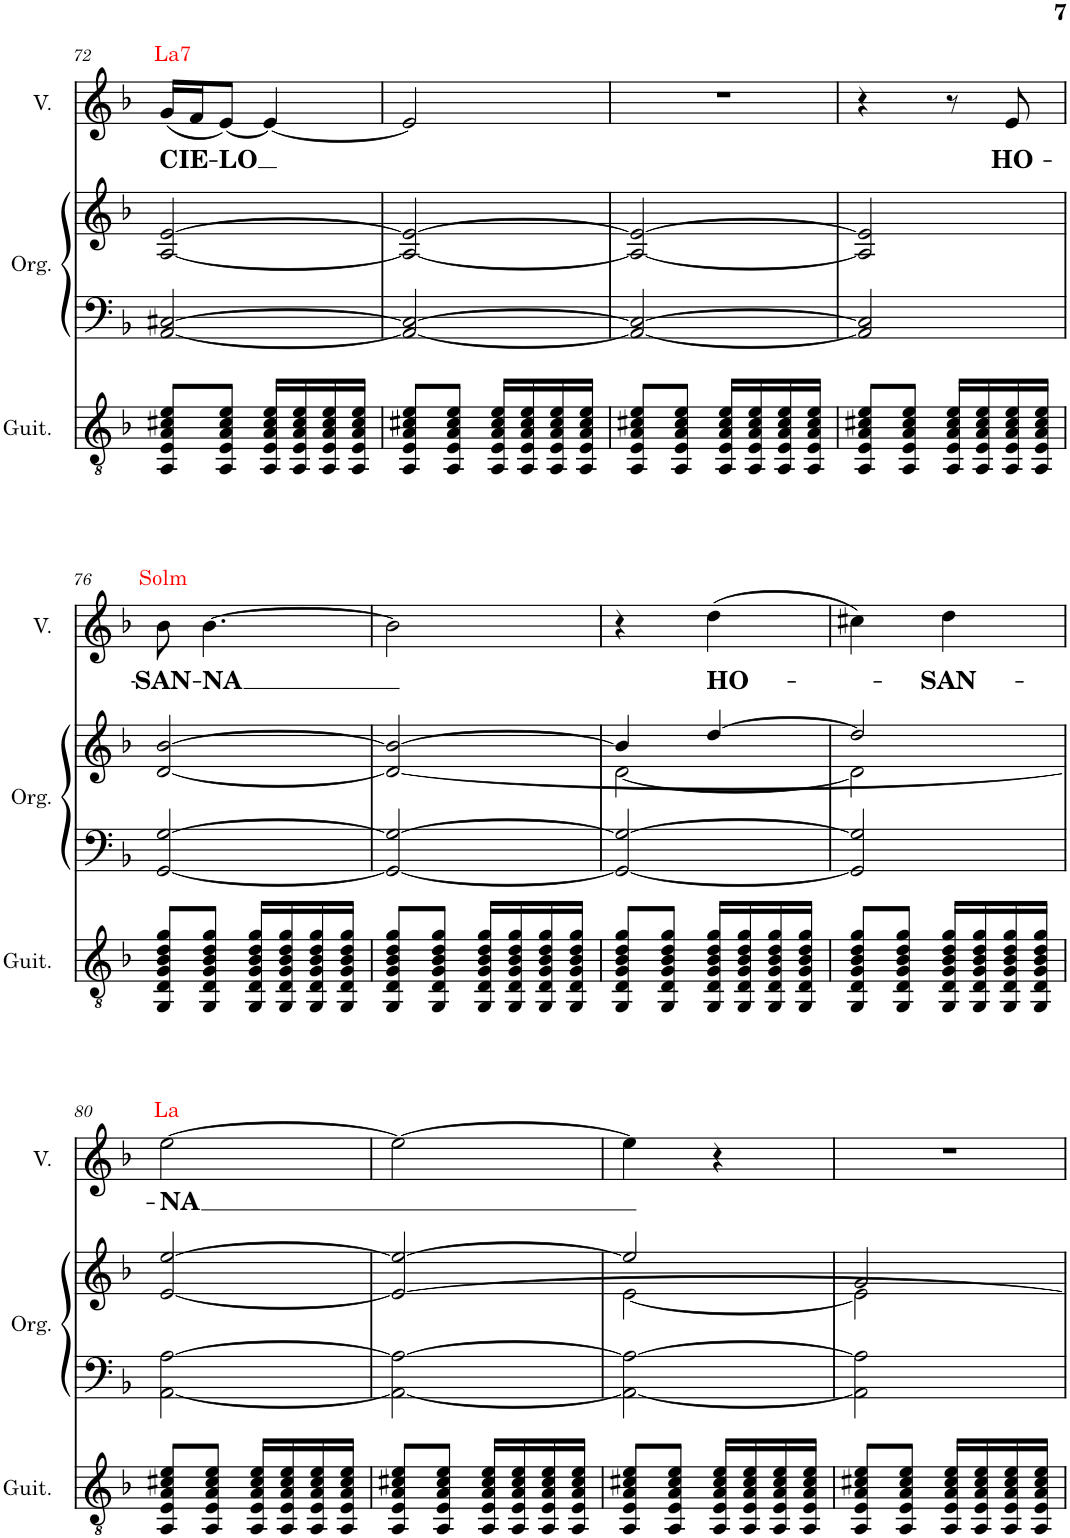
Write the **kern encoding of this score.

**kern	**kern	**kern	**kern	**text	**text
*part3	*part2	*part2	*part1	*part1	*part1
*staff4	*staff3	*staff2	*staff1	*staff1	*staff1
*I"Guitarra clásica	*I"Órgano	*	*I"Voz	*	*
*I'Guit.	*	*	*I'V.	*	*
!!LO:PB:g=z
*clefGv2	*clefF4	*clefG2	*clefG2	*	*
*k[b-]	*k[b-]	*k[b-]	*k[b-]	*	*
*M2/4	*M2/4	*M2/4	*M2/4	*	*
=72	=72	=72	=72	=72	=72
!	!	!	!	!LO:LY:b	!LO:LY:a:color=#FF0000
8AA/ 8E/ 8A/ 8c#X/ 8e/L	[2AA/ [2C#X/	[2A/ [2e/	(16g/LL	CIE-	La7
.	.	.	16f/J	.	.
!	!	!	!	!LO:LY:b	!
8AA/ 8E/ 8A/ 8c#/ 8e/J	.	.	[8e/J)	-LO	.
16AA/ 16E/ 16A/ 16c#/ 16e/LL	.	.	4e/_	.	.
16AA/ 16E/ 16A/ 16c#/ 16e/	.	.	.	.	.
16AA/ 16E/ 16A/ 16c#/ 16e/	.	.	.	.	.
16AA/ 16E/ 16A/ 16c#/ 16e/JJ	.	.	.	.	.
=73	=73	=73	=73	=73	=73
8AA/ 8E/ 8A/ 8c#X/ 8e/L	2AA/_ 2C#/_	2A/_ 2e/_	2e/]	.	.
8AA/ 8E/ 8A/ 8c#/ 8e/J	.	.	.	.	.
16AA/ 16E/ 16A/ 16c#/ 16e/LL	.	.	.	.	.
16AA/ 16E/ 16A/ 16c#/ 16e/	.	.	.	.	.
16AA/ 16E/ 16A/ 16c#/ 16e/	.	.	.	.	.
16AA/ 16E/ 16A/ 16c#/ 16e/JJ	.	.	.	.	.
=74	=74	=74	=74	=74	=74
8AA/ 8E/ 8A/ 8c#X/ 8e/L	2AA/_ 2C#/_	2A/_ 2e/_	2r	.	.
8AA/ 8E/ 8A/ 8c#/ 8e/J	.	.	.	.	.
16AA/ 16E/ 16A/ 16c#/ 16e/LL	.	.	.	.	.
16AA/ 16E/ 16A/ 16c#/ 16e/	.	.	.	.	.
16AA/ 16E/ 16A/ 16c#/ 16e/	.	.	.	.	.
16AA/ 16E/ 16A/ 16c#/ 16e/JJ	.	.	.	.	.
=75	=75	=75	=75	=75	=75
8AA/ 8E/ 8A/ 8c#X/ 8e/L	2AA/] 2C#/]	2A/] 2e/]	4r	.	.
8AA/ 8E/ 8A/ 8c#/ 8e/J	.	.	.	.	.
16AA/ 16E/ 16A/ 16c#/ 16e/LL	.	.	8r	.	.
16AA/ 16E/ 16A/ 16c#/ 16e/	.	.	.	.	.
!	!	!	!	!LO:LY:b	!
16AA/ 16E/ 16A/ 16c#/ 16e/	.	.	8e/	HO-	.
16AA/ 16E/ 16A/ 16c#/ 16e/JJ	.	.	.	.	.
!!LO:LB:g=z
=76	=76	=76	=76	=76	=76
!	!	!	!	!LO:LY:b	!LO:LY:a:color=#FF0000
8GG/ 8D/ 8G/ 8B-/ 8d/ 8g/L	[2GG/ [2G/	[2d/ [2b-/	8b-\	-SAN-	Solm
!	!	!	!	!LO:LY:b	!
8GG/ 8D/ 8G/ 8B-/ 8d/ 8g/J	.	.	[4.b-\	-NA	.
16GG/ 16D/ 16G/ 16B-/ 16d/ 16g/LL	.	.	.	.	.
16GG/ 16D/ 16G/ 16B-/ 16d/ 16g/	.	.	.	.	.
16GG/ 16D/ 16G/ 16B-/ 16d/ 16g/	.	.	.	.	.
16GG/ 16D/ 16G/ 16B-/ 16d/ 16g/JJ	.	.	.	.	.
=77	=77	=77	=77	=77	=77
8GG/ 8D/ 8G/ 8B-/ 8d/ 8g/L	2GG/_ 2G/_	2d/_ 2b-/_	2b-\]	.	.
8GG/ 8D/ 8G/ 8B-/ 8d/ 8g/J	.	.	.	.	.
16GG/ 16D/ 16G/ 16B-/ 16d/ 16g/LL	.	.	.	.	.
16GG/ 16D/ 16G/ 16B-/ 16d/ 16g/	.	.	.	.	.
16GG/ 16D/ 16G/ 16B-/ 16d/ 16g/	.	.	.	.	.
16GG/ 16D/ 16G/ 16B-/ 16d/ 16g/JJ	.	.	.	.	.
=78	=78	=78	=78	=78	=78
*	*	*^	*	*	*
8GG/ 8D/ 8G/ 8B-/ 8d/ 8g/L	2GG/_ 2G/_	4b-/]	[2d\	4r	.	.
8GG/ 8D/ 8G/ 8B-/ 8d/ 8g/J	.	.	.	.	.	.
!	!	!	!	!	!LO:LY:b	!
16GG/ 16D/ 16G/ 16B-/ 16d/ 16g/LL	.	[4dd/	.	(4dd\	HO-	.
16GG/ 16D/ 16G/ 16B-/ 16d/ 16g/	.	.	.	.	.	.
16GG/ 16D/ 16G/ 16B-/ 16d/ 16g/	.	.	.	.	.	.
16GG/ 16D/ 16G/ 16B-/ 16d/ 16g/JJ	.	.	.	.	.	.
=79	=79	=79	=79	=79	=79	=79
8GG/ 8D/ 8G/ 8B-/ 8d/ 8g/L	2GG/] 2G/]	2dd/]	2d\]	4cc#X\)	.	.
8GG/ 8D/ 8G/ 8B-/ 8d/ 8g/J	.	.	.	.	.	.
!	!	!	!	!	!LO:LY:b	!
16GG/ 16D/ 16G/ 16B-/ 16d/ 16g/LL	.	.	.	4dd\	-SAN-	.
16GG/ 16D/ 16G/ 16B-/ 16d/ 16g/	.	.	.	.	.	.
16GG/ 16D/ 16G/ 16B-/ 16d/ 16g/	.	.	.	.	.	.
16GG/ 16D/ 16G/ 16B-/ 16d/ 16g/JJ	.	.	.	.	.	.
*	*	*v	*v	*	*	*
!!LO:LB:g=z
=80	=80	=80	=80	=80	=80
!	!	!	!	!LO:LY:b	!LO:LY:a:color=#FF0000
8AA/ 8E/ 8A/ 8c#X/ 8e/L	[2AA\ [2A\	[2e/ [2ee/	[2ee\	-NA	La
8AA/ 8E/ 8A/ 8c#/ 8e/J	.	.	.	.	.
16AA/ 16E/ 16A/ 16c#/ 16e/LL	.	.	.	.	.
16AA/ 16E/ 16A/ 16c#/ 16e/	.	.	.	.	.
16AA/ 16E/ 16A/ 16c#/ 16e/	.	.	.	.	.
16AA/ 16E/ 16A/ 16c#/ 16e/JJ	.	.	.	.	.
=81	=81	=81	=81	=81	=81
8AA/ 8E/ 8A/ 8c#X/ 8e/L	2AA\_ 2A\_	2e/_ 2ee/_	2ee\_	.	.
8AA/ 8E/ 8A/ 8c#/ 8e/J	.	.	.	.	.
16AA/ 16E/ 16A/ 16c#/ 16e/LL	.	.	.	.	.
16AA/ 16E/ 16A/ 16c#/ 16e/	.	.	.	.	.
16AA/ 16E/ 16A/ 16c#/ 16e/	.	.	.	.	.
16AA/ 16E/ 16A/ 16c#/ 16e/JJ	.	.	.	.	.
=82	=82	=82	=82	=82	=82
*	*	*^	*	*	*
8AA/ 8E/ 8A/ 8c#X/ 8e/L	2AA\_ 2A\_	2ee/]	[2e\	4ee\]	.	.
8AA/ 8E/ 8A/ 8c#/ 8e/J	.	.	.	.	.	.
16AA/ 16E/ 16A/ 16c#/ 16e/LL	.	.	.	4r	.	.
16AA/ 16E/ 16A/ 16c#/ 16e/	.	.	.	.	.	.
16AA/ 16E/ 16A/ 16c#/ 16e/	.	.	.	.	.	.
16AA/ 16E/ 16A/ 16c#/ 16e/JJ	.	.	.	.	.	.
=83	=83	=83	=83	=83	=83	=83
8AA/ 8E/ 8A/ 8c#X/ 8e/L	2AA\] 2A\]	2g/	2e\]	2r	.	.
8AA/ 8E/ 8A/ 8c#/ 8e/J	.	.	.	.	.	.
16AA/ 16E/ 16A/ 16c#/ 16e/LL	.	.	.	.	.	.
16AA/ 16E/ 16A/ 16c#/ 16e/	.	.	.	.	.	.
16AA/ 16E/ 16A/ 16c#/ 16e/	.	.	.	.	.	.
16AA/ 16E/ 16A/ 16c#/ 16e/JJ	.	.	.	.	.	.
*	*	*v	*v	*	*	*
=	=	=	=	=	=
*-	*-	*-	*-	*-	*-
